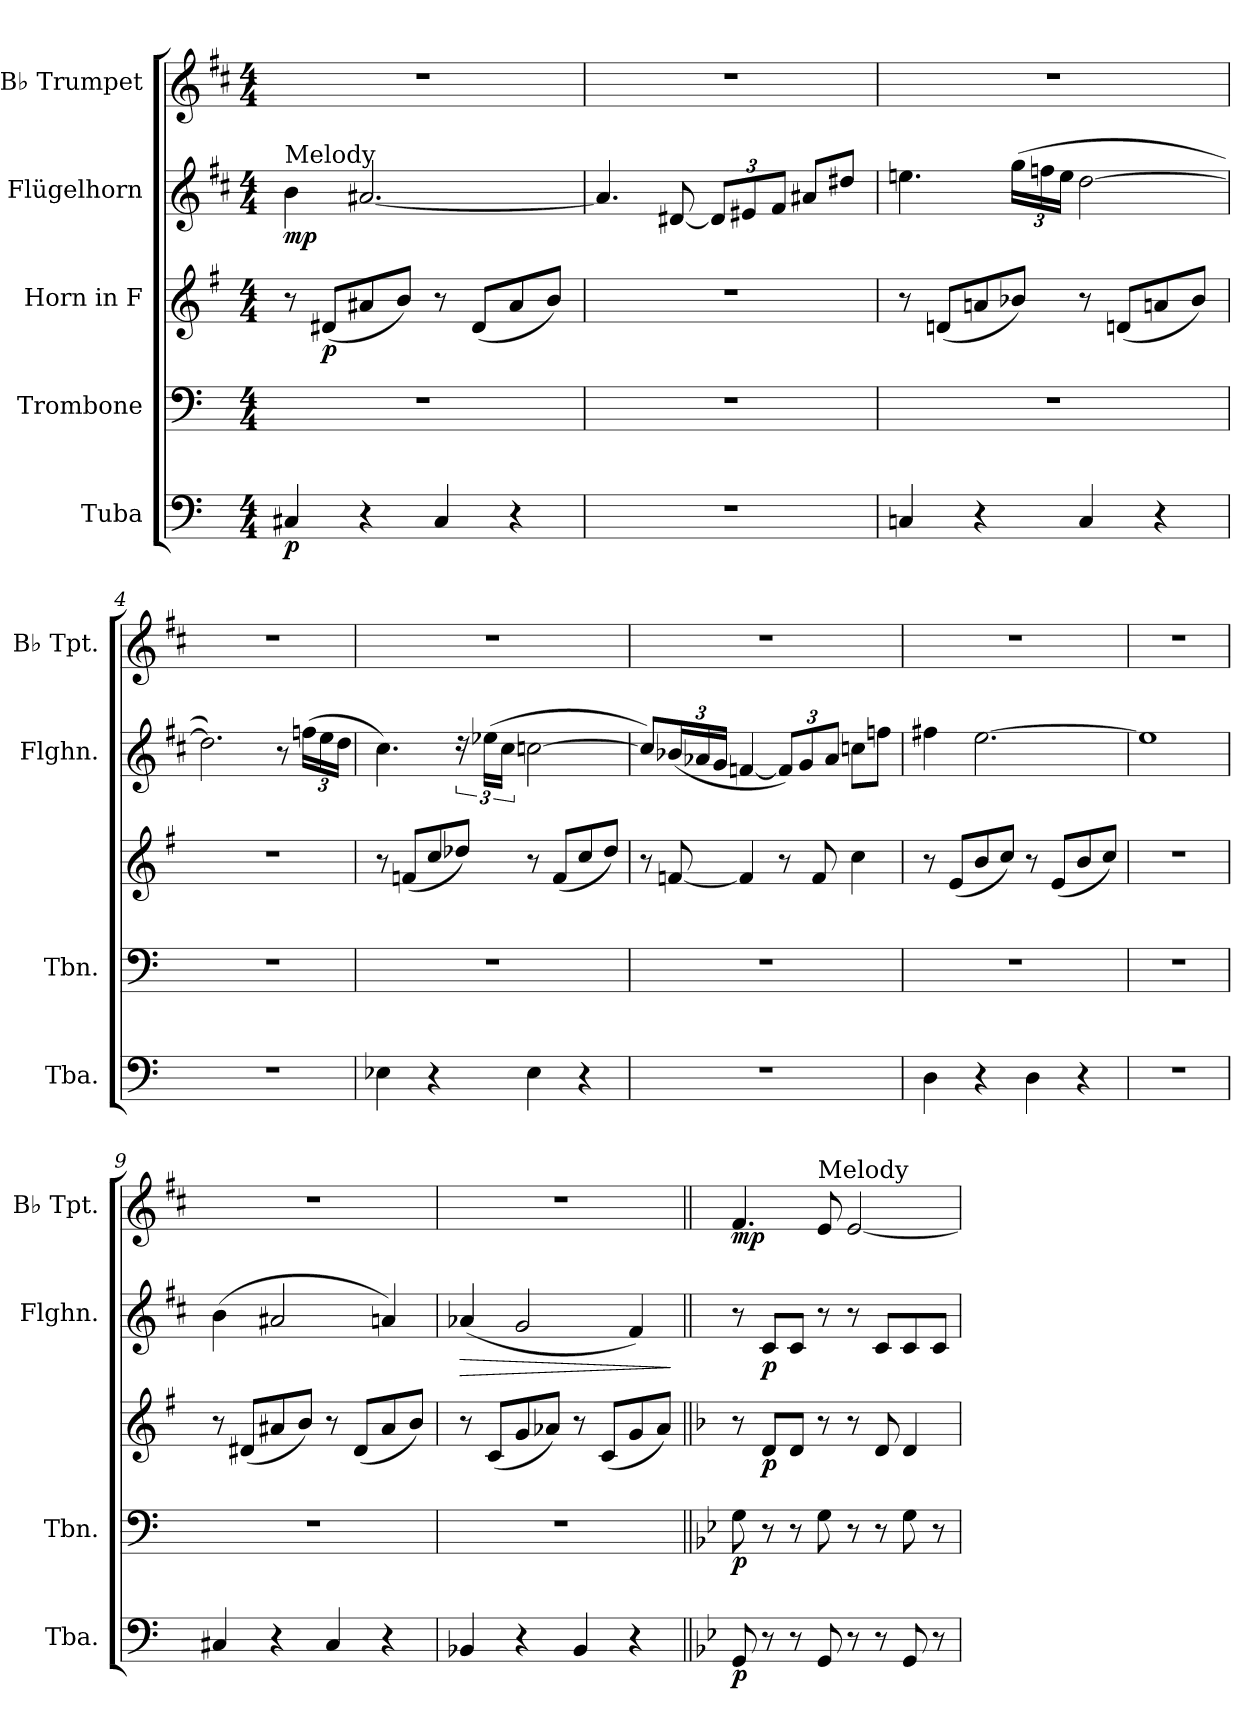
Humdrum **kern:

**kern	**dynam	**kern	**dynam	**kern	**dynam	**kern	**dynam	**kern	**dynam
*part5	*part5	*part4	*part4	*part3	*part3	*part2	*part2	*part1	*part1
*staff5	*staff5	*staff4	*staff4	*staff3	*staff3	*staff2	*staff2	*staff1	*staff1
*I"Tuba	*	*I"Trombone	*	*I"Horn in F	*	*I"Flügelhorn	*	*I"B♭ Trumpet	*
*I'Tba.	*	*I'Tbn.	*	*	*	*I'Flghn.	*	*I'B♭ Tpt.	*
*clefF4	*	*clefF4	*	*clefG2	*	*clefG2	*	*clefG2	*
*	*	*	*	*ITrd4c7	*	*ITrd1c2	*	*ITrd1c2	*
*k[]	*	*k[]	*	*k[]	*	*k[]	*	*k[]	*
*M4/4	*	*M4/4	*	*M4/4	*	*M4/4	*	*M4/4	*
*MM83	*	*MM83	*	*MM83	*	*MM83	*	*MM83	*
=1	=1	=1	=1	=1	=1	=1	=1	=1	=1
!	!	!	!	!	!	!LO:TX:a:t=Melody	!	!	!
!	!LO:DY:b	!	!	!	!	!	!LO:DY:b	!	!
4C#X/	p	1r	.	8r	.	4a\	mp	1r	.
!	!	!	!	!	!LO:DY:b	!	!	!	!
.	.	.	.	(<8G#X/L	p	.	.	.	.
4r	.	.	.	8d#X/	.	[2.g#X/	.	.	.
.	.	.	.	8e/J)	.	.	.	.	.
4C#/	.	.	.	8r	.	.	.	.	.
.	.	.	.	(<8G#/L	.	.	.	.	.
4r	.	.	.	8d#/	.	.	.	.	.
.	.	.	.	8e/J)	.	.	.	.	.
=2	=2	=2	=2	=2	=2	=2	=2	=2	=2
1r	.	1r	.	1r	.	4.g#/]	.	1r	.
.	.	.	.	.	.	[8c#X/	.	.	.
*	*	*	*	*	*	*Xbrackettup	*	*	*
.	.	.	.	.	.	12c#/L]	.	.	.
.	.	.	.	.	.	12d#X/	.	.	.
.	.	.	.	.	.	12e/J	.	.	.
.	.	.	.	.	.	8g#X/L	.	.	.
.	.	.	.	.	.	8cc#X/J	.	.	.
=3	=3	=3	=3	=3	=3	=3	=3	=3	=3
4Cn/	.	1r	.	8r	.	4.ddn\	.	1r	.
.	.	.	.	(<8Gn/L	.	.	.	.	.
4r	.	.	.	8dn/	.	.	.	.	.
.	.	.	.	8e-X/J)	.	(>24ff\LL	.	.	.
.	.	.	.	.	.	24ee-X\	.	.	.
.	.	.	.	.	.	24dd\JJ	.	.	.
4C/	.	.	.	8r	.	[2cc\	.	.	.
.	.	.	.	(<8Gn/L	.	.	.	.	.
4r	.	.	.	8dn/	.	.	.	.	.
.	.	.	.	8e-/J)	.	.	.	.	.
=4	=4	=4	=4	=4	=4	=4	=4	=4	=4
1r	.	1r	.	1r	.	2.cc\])	.	1r	.
.	.	.	.	.	.	8r	.	.	.
.	.	.	.	.	.	(>24ee-X\LL	.	.	.
.	.	.	.	.	.	24dd\	.	.	.
.	.	.	.	.	.	24cc\JJ	.	.	.
!!LO:LB:g=z
=5	=5	=5	=5	=5	=5	=5	=5	=5	=5
4E-X\	.	1r	.	8r	.	4.b\)	.	1r	.
.	.	.	.	(<8B-X/L	.	.	.	.	.
4r	.	.	.	8f/	.	.	.	.	.
*	*	*	*	*	*	*brackettup	*	*	*
.	.	.	.	8g-X/J)	.	24rdd	.	.	.
.	.	.	.	.	.	(>24dd-X\LL	.	.	.
.	.	.	.	.	.	24b\JJ	.	.	.
4E-\	.	.	.	8r	.	[2b-X\	.	.	.
.	.	.	.	(<8B-/L	.	.	.	.	.
4r	.	.	.	8f/	.	.	.	.	.
.	.	.	.	8g-/J)	.	.	.	.	.
=6	=6	=6	=6	=6	=6	=6	=6	=6	=6
1r	.	1r	.	8r	.	8b-/L])	.	1r	.
*	*	*	*	*	*	*Xbrackettup	*	*	*
.	.	.	.	[8B-X/	.	(<24a-X/L	.	.	.
.	.	.	.	.	.	24g-X/	.	.	.
.	.	.	.	.	.	24f/JJ	.	.	.
.	.	.	.	4B-/]	.	[4e-X/	.	.	.
.	.	.	.	8r	.	12e-/L])	.	.	.
.	.	.	.	.	.	12f/	.	.	.
.	.	.	.	8B-/	.	.	.	.	.
.	.	.	.	.	.	12g-/J	.	.	.
.	.	.	.	4f\	.	8b-X\L	.	.	.
.	.	.	.	.	.	8ee-X\J	.	.	.
=7	=7	=7	=7	=7	=7	=7	=7	=7	=7
4D\	.	1r	.	8r	.	4een\	.	1r	.
.	.	.	.	(<8A/L	.	.	.	.	.
4r	.	.	.	8e/	.	[2.dd\	.	.	.
.	.	.	.	8f/J)	.	.	.	.	.
4D\	.	.	.	8r	.	.	.	.	.
.	.	.	.	(<8A/L	.	.	.	.	.
4r	.	.	.	8e/	.	.	.	.	.
.	.	.	.	8f/J)	.	.	.	.	.
=8	=8	=8	=8	=8	=8	=8	=8	=8	=8
1r	.	1r	.	1r	.	1dd]	.	1r	.
!!LO:PB:g=z
=9	=9	=9	=9	=9	=9	=9	=9	=9	=9
4C#X/	.	1r	.	8r	.	(>4a\	.	1r	.
.	.	.	.	(<8G#X/L	.	.	.	.	.
4r	.	.	.	8d#X/	.	2g#X/	.	.	.
.	.	.	.	8e/J)	.	.	.	.	.
4C#/	.	.	.	8r	.	.	.	.	.
.	.	.	.	(<8G#/L	.	.	.	.	.
4r	.	.	.	8d#/	.	4gn/)	.	.	.
.	.	.	.	8e/J)	.	.	.	.	.
=10	=10	=10	=10	=10	=10	=10	=10	=10	=10
!	!	!	!	!	!	!	!LO:HP:b	!	!
4BB-X/	.	1r	.	8r	.	(<4g-X/	>	1r	.
.	.	.	.	(<8F/L	.	.	.	.	.
4r	.	.	.	8c/	.	2f/	.	.	.
.	.	.	.	8d-X/J)	.	.	.	.	.
4BB-/	.	.	.	8r	.	.	.	.	.
.	.	.	.	(<8F/L	.	.	.	.	.
4r	.	.	.	8c/	.	4e/)	.	.	.
.	.	.	.	8d-/J)	.	.	.	.	.
.	.	.	.	.	.	.	]	.	.
=11||	=11||	=11||	=11||	=11||	=11||	=11||	=11||	=11||	=11||
!!LO:REH:place=s1:a:B:fs=14:t=A
*k[b-e-]	*	*k[b-e-]	*	*k[b-e-]	*	*k[b-e-]	*	*k[b-e-]	*
*	*	*	*	*	*	*	*	*MM97	*
!	!LO:DY:b	!	!LO:DY:b	!	!	!	!	!	!LO:DY:b
8GG/	p	8G\	p	8r	.	8r	.	4.e-/	mp
!	!	!	!	!	!LO:DY:b	!	!LO:DY:b	!	!
8r	.	8r	.	8G/L	p	8B-/L	p	.	.
8r	.	8r	.	8G/J	.	8B-/J	.	.	.
!	!	!	!	!	!	!	!	!LO:TX:a:t=Melody	!
8GG/	.	8G\	.	8r	.	8r	.	8d/	.
8r	.	8r	.	8r	.	8r	.	[2d/	.
8r	.	8r	.	8G/	.	8B-/L	.	.	.
8GG/	.	8G\	.	4G/	.	8B-/	.	.	.
8r	.	8r	.	.	.	8B-/J	.	.	.
=	=	=	=	=	=	=	=	=	=
*-	*-	*-	*-	*-	*-	*-	*-	*-	*-
